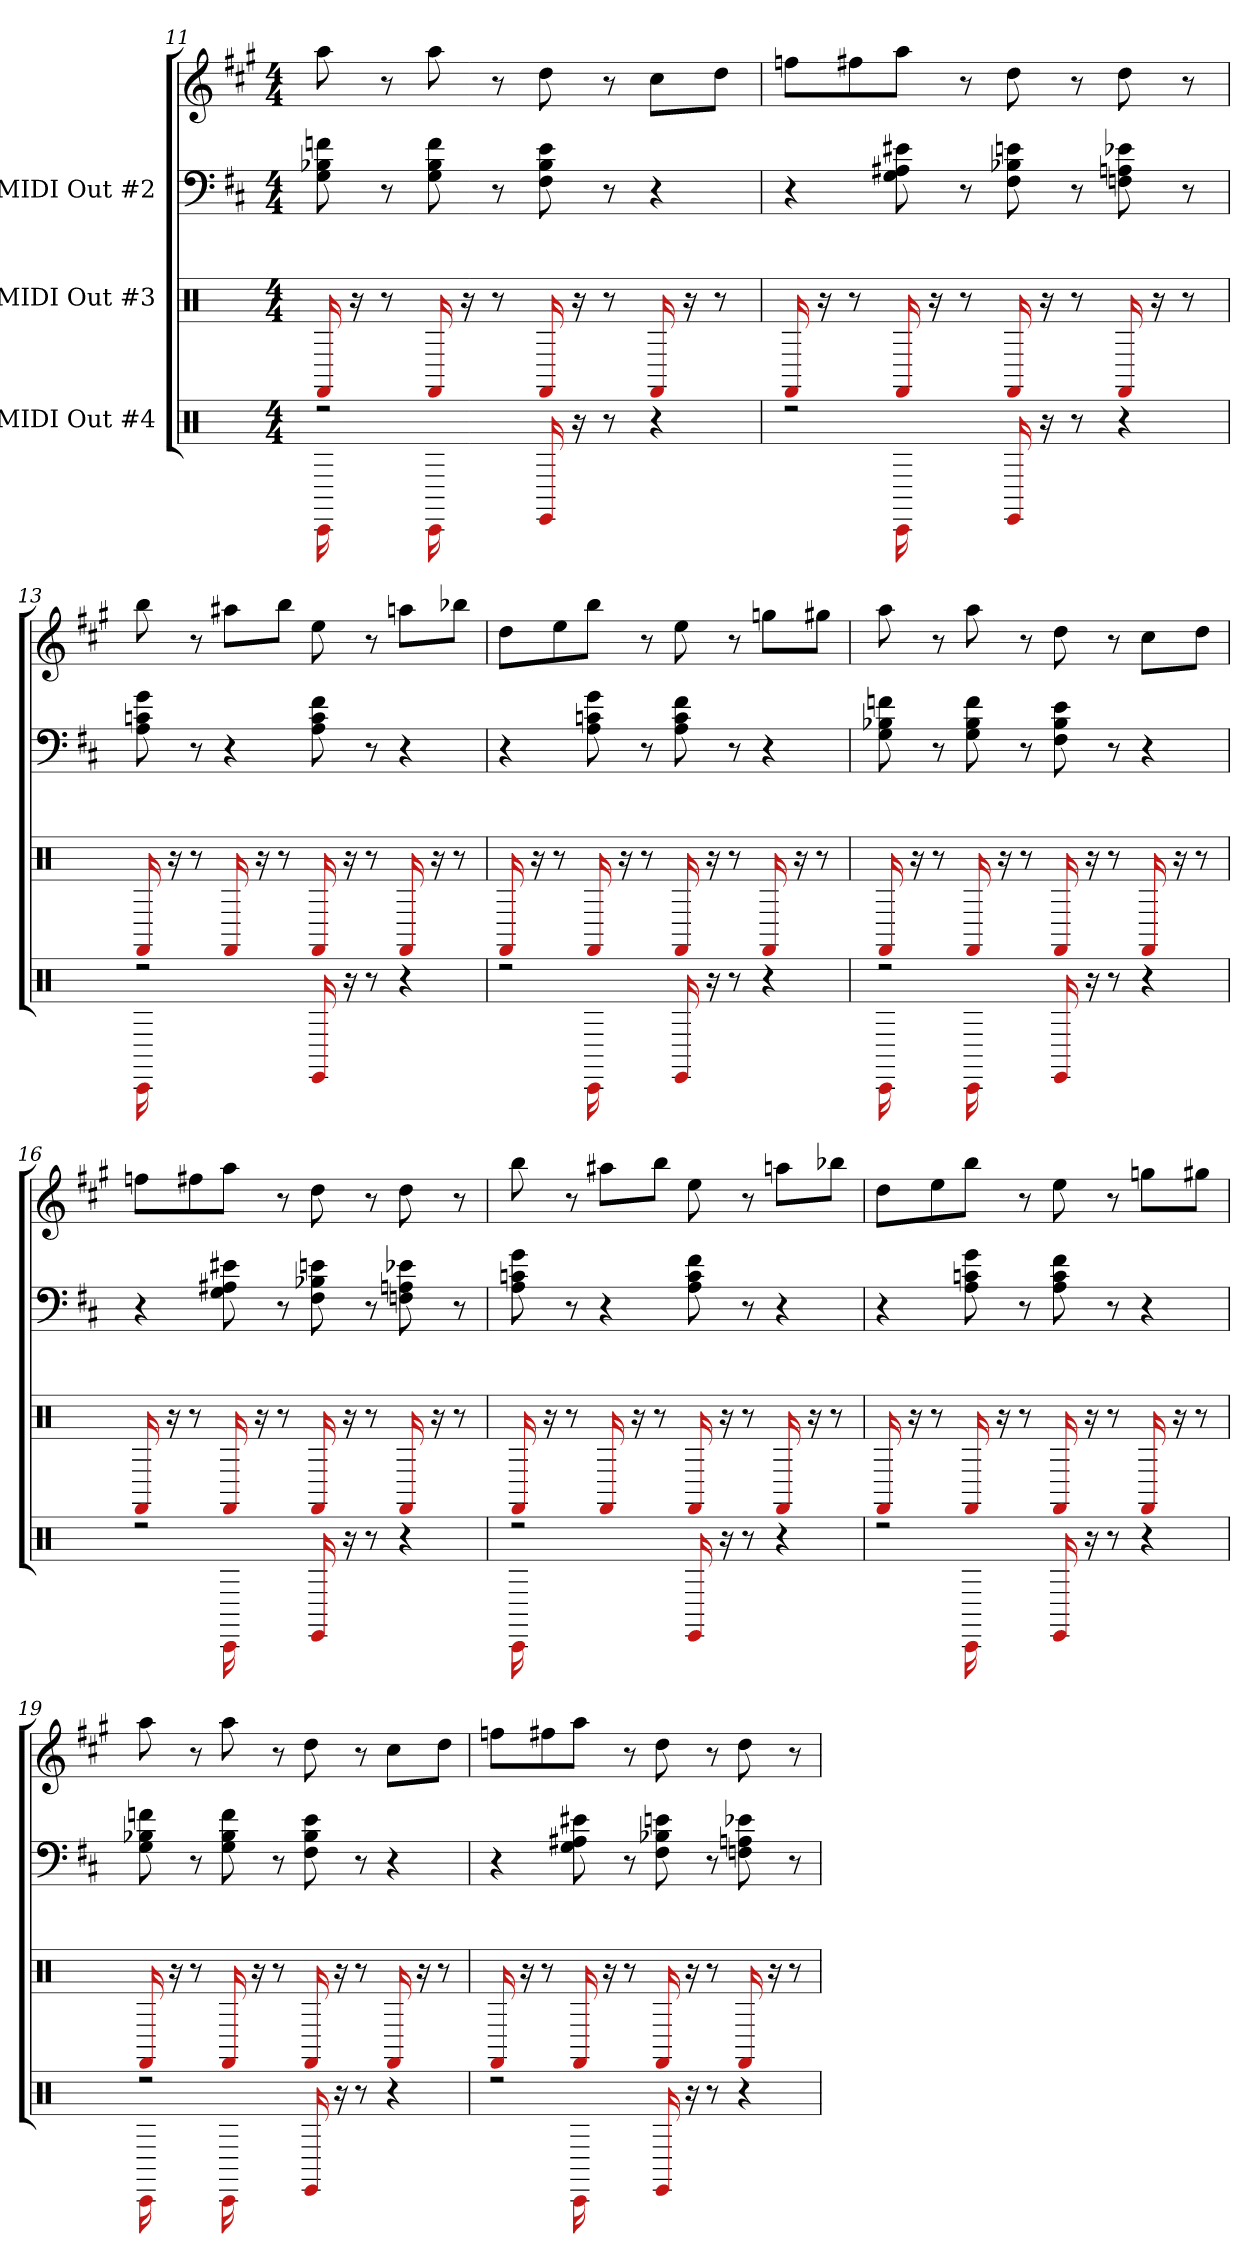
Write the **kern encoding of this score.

**kern	**kern	**kern	**kern
*part3	*part2	*part1	*part1
*staff4	*staff3	*staff2	*staff1
*I"MIDI Out #4	*I"MIDI Out #3	*I"MIDI Out #2	*
*clefX	*clefX	*clefF4	*clefG2
*k[]	*k[]	*k[f#c#]	*k[f#c#g#]
*M4/4	*M4/4	*M4/4	*M4/4
=11	=11	=11	=11
*^	*	*	*
2r	16CC\	16FF#X/	8G\ 8B-X\ 8fn\	8aa\
.	8.ryy	16r	.	.
.	.	8r	8r	8r
.	16CC\	16FF/	8G\ 8B-\ 8f\	8aa\
.	2ryy	16r	.	.
.	.	8r	8r	8r
16EE/	.	16FF/	8F#\ 8B-\ 8e\	8dd\
16r	.	16r	.	.
8r	.	8r	8r	8r
4r	.	16FF/	4r	8cc#\L
.	8.ryy	16r	.	.
.	.	8r	.	8dd\J
!!LO:LB:g=z
=12	=12	=12	=12	=12
2r	4ryy	16FF#X/	4r	8ffn\L
.	.	16r	.	.
.	.	8r	.	8ff#X\
.	16CC\	16FF/	8G\ 8A#X\ 8e#X\	8aa\J
.	2ryy	16r	.	.
.	.	8r	8r	8r
16EE/	.	16FF/	8F#\ 8B-X\ 8en\	8dd\
16r	.	16r	.	.
8r	.	8r	8r	8r
4r	.	16FF/	8Fn\ 8An\ 8e-X\	8dd\
.	8.ryy	16r	.	.
.	.	8r	8r	8r
=13	=13	=13	=13	=13
2r	16CC\	16FF#X/	8A\ 8cn\ 8g\	8bb\
.	2...ryy	16r	.	.
.	.	8r	8r	8r
.	.	16FF/	4r	8aa#X\L
.	.	16r	.	.
.	.	8r	.	8bb\J
16EE/	.	16FF/	8A\ 8c\ 8f#\	8ee\
16r	.	16r	.	.
8r	.	8r	8r	8r
4r	.	16FF/	4r	8aan\L
.	.	16r	.	.
.	.	8r	.	8bb-X\J
!!LO:LB:g=z
=14	=14	=14	=14	=14
2r	4ryy	16FF#X/	4r	8dd\L
.	.	16r	.	.
.	.	8r	.	8ee\
.	16CC\	16FF/	8A\ 8cn\ 8g\	8bb\J
.	2ryy	16r	.	.
.	.	8r	8r	8r
16EE/	.	16FF/	8A\ 8c\ 8f#\	8ee\
16r	.	16r	.	.
8r	.	8r	8r	8r
4r	.	16FF/	4r	8ggn\L
.	8.ryy	16r	.	.
.	.	8r	.	8gg#X\J
=15	=15	=15	=15	=15
2r	16CC\	16FF#X/	8G\ 8B-X\ 8fn\	8aa\
.	8.ryy	16r	.	.
.	.	8r	8r	8r
.	16CC\	16FF/	8G\ 8B-\ 8f\	8aa\
.	2ryy	16r	.	.
.	.	8r	8r	8r
16EE/	.	16FF/	8F#\ 8B-\ 8e\	8dd\
16r	.	16r	.	.
8r	.	8r	8r	8r
4r	.	16FF/	4r	8cc#\L
.	8.ryy	16r	.	.
.	.	8r	.	8dd\J
!!LO:PB:g=z
=16	=16	=16	=16	=16
2r	4ryy	16FF#X/	4r	8ffn\L
.	.	16r	.	.
.	.	8r	.	8ff#X\
.	16CC\	16FF/	8G\ 8A#X\ 8e#X\	8aa\J
.	2ryy	16r	.	.
.	.	8r	8r	8r
16EE/	.	16FF/	8F#\ 8B-X\ 8en\	8dd\
16r	.	16r	.	.
8r	.	8r	8r	8r
4r	.	16FF/	8Fn\ 8An\ 8e-X\	8dd\
.	8.ryy	16r	.	.
.	.	8r	8r	8r
=17	=17	=17	=17	=17
2r	16CC\	16FF#X/	8A\ 8cn\ 8g\	8bb\
.	2...ryy	16r	.	.
.	.	8r	8r	8r
.	.	16FF/	4r	8aa#X\L
.	.	16r	.	.
.	.	8r	.	8bb\J
16EE/	.	16FF/	8A\ 8c\ 8f#\	8ee\
16r	.	16r	.	.
8r	.	8r	8r	8r
4r	.	16FF/	4r	8aan\L
.	.	16r	.	.
.	.	8r	.	8bb-X\J
!!LO:LB:g=z
=18	=18	=18	=18	=18
2r	4ryy	16FF#X/	4r	8dd\L
.	.	16r	.	.
.	.	8r	.	8ee\
.	16CC\	16FF/	8A\ 8cn\ 8g\	8bb\J
.	2ryy	16r	.	.
.	.	8r	8r	8r
16EE/	.	16FF/	8A\ 8c\ 8f#\	8ee\
16r	.	16r	.	.
8r	.	8r	8r	8r
4r	.	16FF/	4r	8ggn\L
.	8.ryy	16r	.	.
.	.	8r	.	8gg#X\J
=19	=19	=19	=19	=19
2r	16CC\	16FF#X/	8G\ 8B-X\ 8fn\	8aa\
.	8.ryy	16r	.	.
.	.	8r	8r	8r
.	16CC\	16FF/	8G\ 8B-\ 8f\	8aa\
.	2ryy	16r	.	.
.	.	8r	8r	8r
16EE/	.	16FF/	8F#\ 8B-\ 8e\	8dd\
16r	.	16r	.	.
8r	.	8r	8r	8r
4r	.	16FF/	4r	8cc#\L
.	8.ryy	16r	.	.
.	.	8r	.	8dd\J
!!LO:LB:g=z
=20	=20	=20	=20	=20
2r	4ryy	16FF#X/	4r	8ffn\L
.	.	16r	.	.
.	.	8r	.	8ff#X\
.	16CC\	16FF/	8G\ 8A#X\ 8e#X\	8aa\J
.	2ryy	16r	.	.
.	.	8r	8r	8r
16EE/	.	16FF/	8F#\ 8B-X\ 8en\	8dd\
16r	.	16r	.	.
8r	.	8r	8r	8r
4r	.	16FF/	8Fn\ 8An\ 8e-X\	8dd\
.	8.ryy	16r	.	.
.	.	8r	8r	8r
*v	*v	*	*	*
=	=	=	=
*-	*-	*-	*-
